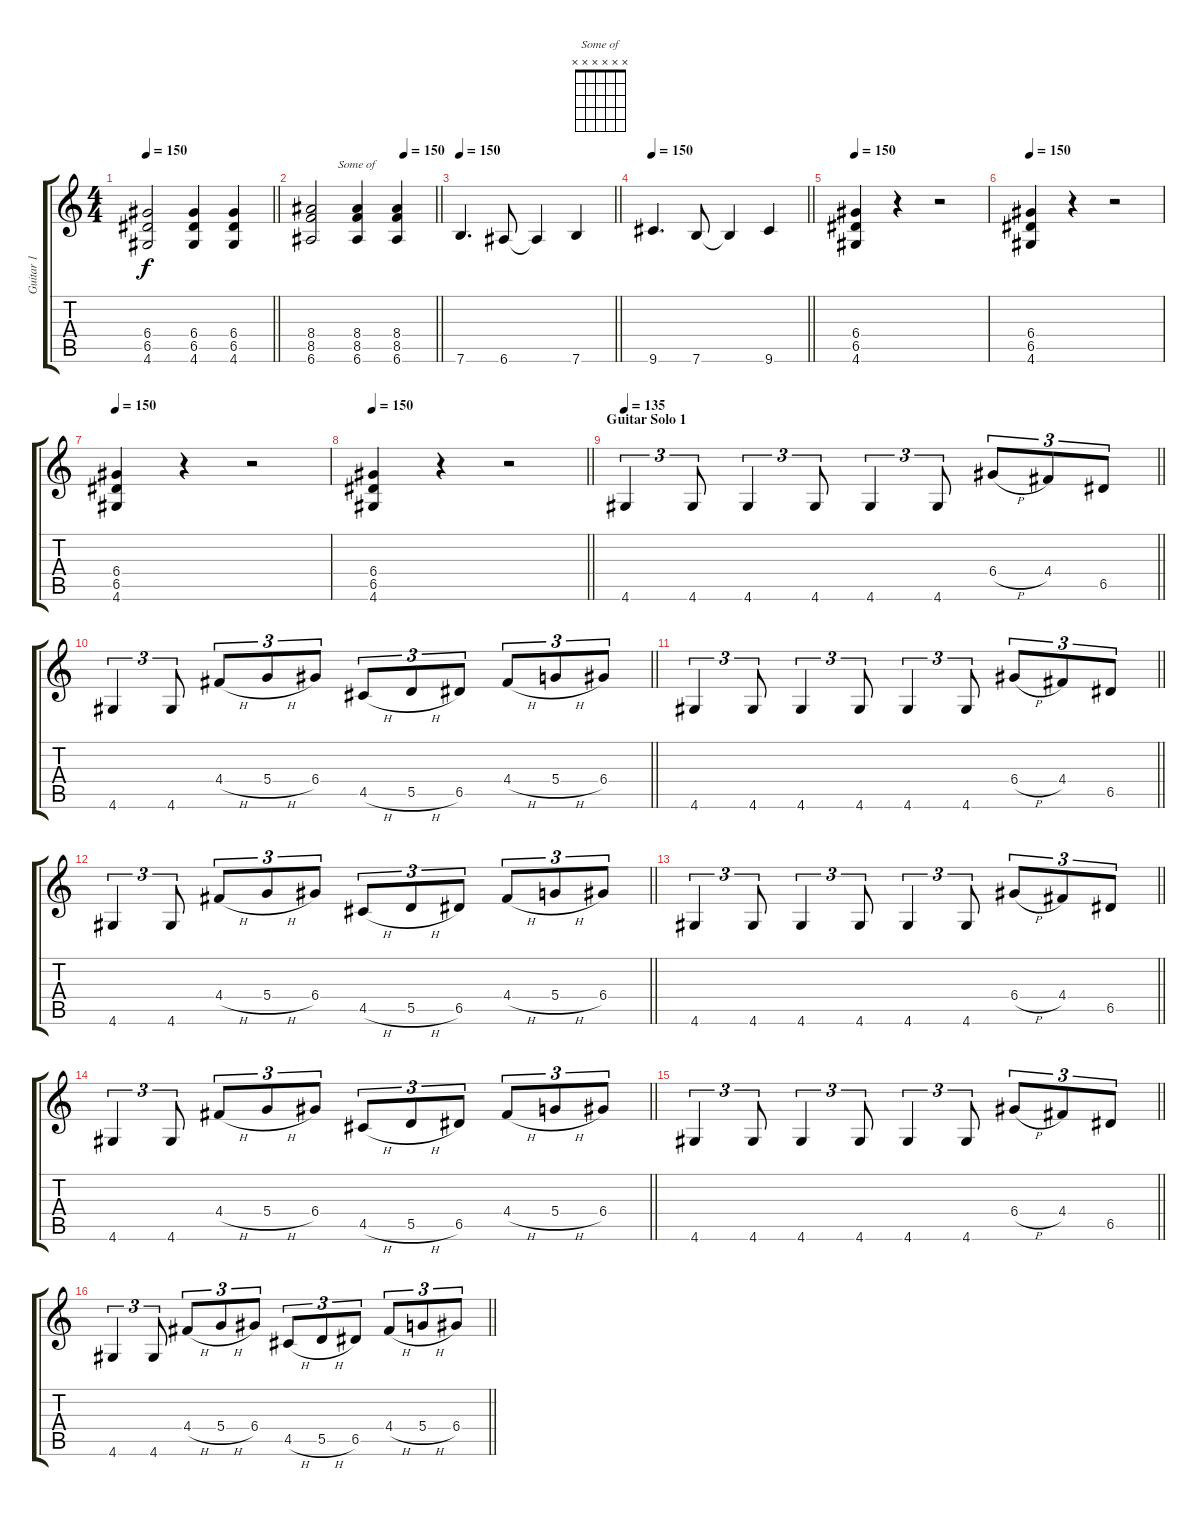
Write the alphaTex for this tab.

\track ("Guitar 1" "Guitar 1") {instrument distortionguitar}
\staff {score tabs}
\tuning (E4 B3 G3 D3 A2 E2) {hide}
\chord ("Some of " x x x x x x)
\ts (4 4)
\tempo 150
\clef g2
\barLineRight lightlight
\ks c
(6.4 6.5 4.6).2{dy f} (6.4 6.5 4.6).4 (6.4 6.5 4.6).4 |
\tempo (150 0.75)
\barLineRight lightlight
(8.4 8.5 6.6).2 (8.4 8.5 6.6).4{ch "Some of "} (8.4 8.5 6.6).4 |
\tempo 150
\barLineRight lightlight
7.6.4{d} 6.6.8 6.6{t}.4 7.6.4 |
\tempo 150
\barLineRight lightlight
9.6.4{d} 7.6.8 7.6{t}.4 9.6.4 |
\tempo 150
(6.4 6.5 4.6).4 r.4 r.2 |
\tempo 150
(6.4 6.5 4.6).4 r.4 r.2 |
\tempo 150
(6.4 6.5 4.6).4 r.4 r.2 |
\tempo 150
\barLineRight lightlight
(6.4 6.5 4.6).4 r.4 r.2 |
\section ("" "Guitar Solo 1")
\tempo 135
\barLineRight lightlight
4.6.4{tu (3 2)} 4.6.8{tu (3 2)} 4.6.4{tu (3 2)} 4.6.8{tu (3 2)} 4.6.4{tu (3 2)} 4.6.8{tu (3 2)} 6.4{h}.8{tu (3 2)} 4.4.8{tu (3 2)} 6.5.8{tu (3 2)} |
\barLineRight lightlight
4.6.4{tu (3 2)} 4.6.8{tu (3 2)} 4.4{h}.8{tu (3 2)} 5.4{h}.8{tu (3 2)} 6.4.8{tu (3 2)} 4.5{h}.8{tu (3 2)} 5.5{h}.8{tu (3 2)} 6.5.8{tu (3 2)} 4.4{h}.8{tu (3 2)} 5.4{h}.8{tu (3 2)} 6.4.8{tu (3 2)} |
\barLineRight lightlight
4.6.4{tu (3 2)} 4.6.8{tu (3 2)} 4.6.4{tu (3 2)} 4.6.8{tu (3 2)} 4.6.4{tu (3 2)} 4.6.8{tu (3 2)} 6.4{h}.8{tu (3 2)} 4.4.8{tu (3 2)} 6.5.8{tu (3 2)} |
\barLineRight lightlight
4.6.4{tu (3 2)} 4.6.8{tu (3 2)} 4.4{h}.8{tu (3 2)} 5.4{h}.8{tu (3 2)} 6.4.8{tu (3 2)} 4.5{h}.8{tu (3 2)} 5.5{h}.8{tu (3 2)} 6.5.8{tu (3 2)} 4.4{h}.8{tu (3 2)} 5.4{h}.8{tu (3 2)} 6.4.8{tu (3 2)} |
\barLineRight lightlight
4.6.4{tu (3 2)} 4.6.8{tu (3 2)} 4.6.4{tu (3 2)} 4.6.8{tu (3 2)} 4.6.4{tu (3 2)} 4.6.8{tu (3 2)} 6.4{h}.8{tu (3 2)} 4.4.8{tu (3 2)} 6.5.8{tu (3 2)} |
\barLineRight lightlight
4.6.4{tu (3 2)} 4.6.8{tu (3 2)} 4.4{h}.8{tu (3 2)} 5.4{h}.8{tu (3 2)} 6.4.8{tu (3 2)} 4.5{h}.8{tu (3 2)} 5.5{h}.8{tu (3 2)} 6.5.8{tu (3 2)} 4.4{h}.8{tu (3 2)} 5.4{h}.8{tu (3 2)} 6.4.8{tu (3 2)} |
\barLineRight lightlight
4.6.4{tu (3 2)} 4.6.8{tu (3 2)} 4.6.4{tu (3 2)} 4.6.8{tu (3 2)} 4.6.4{tu (3 2)} 4.6.8{tu (3 2)} 6.4{h}.8{tu (3 2)} 4.4.8{tu (3 2)} 6.5.8{tu (3 2)} |
\barLineRight lightlight
4.6.4{tu (3 2)} 4.6.8{tu (3 2)} 4.4{h}.8{tu (3 2)} 5.4{h}.8{tu (3 2)} 6.4.8{tu (3 2)} 4.5{h}.8{tu (3 2)} 5.5{h}.8{tu (3 2)} 6.5.8{tu (3 2)} 4.4{h}.8{tu (3 2)} 5.4{h}.8{tu (3 2)} 6.4.8{tu (3 2)}
